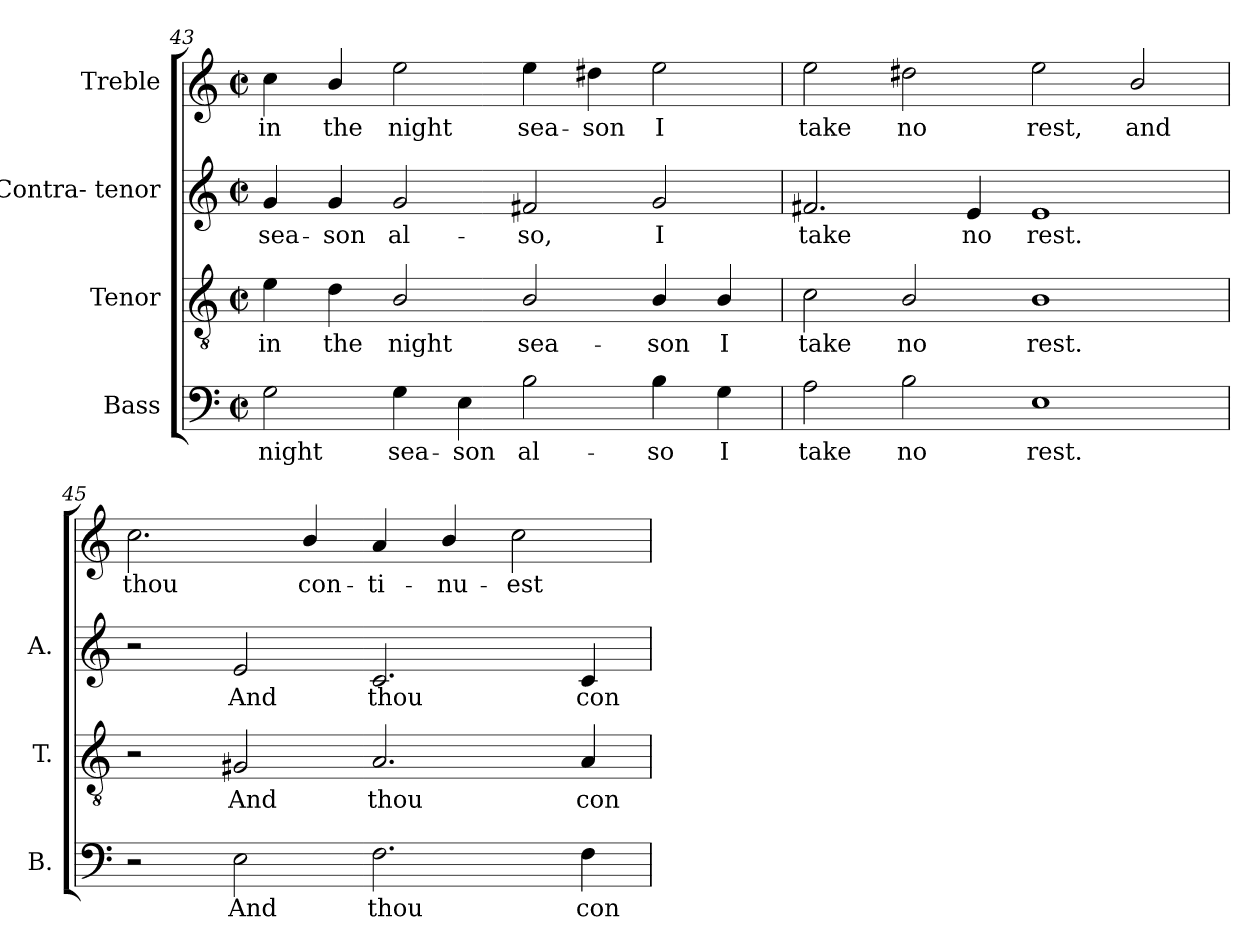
**kern	**text	**kern	**text	**kern	**text	**kern	**text
*part4	*part4	*part3	*part3	*part2	*part2	*part1	*part1
*staff4	*staff4	*staff3	*staff3	*staff2	*staff2	*staff1	*staff1
*I"Bass	*	*I"Tenor	*	*I"Contra- tenor	*	*I"Treble	*
*I'B.	*	*I'T.	*	*I'A.	*	*	*
*clefF4	*	*clefGv2	*	*clefG2	*	*clefG2	*
*	*	*ITrd7c12	*	*	*	*	*
*k[]	*	*k[]	*	*k[]	*	*k[]	*
*C:	*	*C:	*	*C:	*	*C:	*
*M2/2	*	*M2/2	*	*M2/2	*	*M2/2	*
*met(c|)	*	*met(c|)	*	*met(c|)	*	*met(c|)	*
=43	=43	=43	=43	=43	=43	=43	=43
!	!LO:LY:b:color=#000000	!	!	!	!	!	!
!	!	!	!LO:LY:b:color=#000000	!	!	!	!
!	!	!	!	!	!LO:LY:b:color=#000000	!	!
!	!	!	!	!	!	!	!LO:LY:b:color=#000000
2Gi\	night	4Ei\	in	4gi/	sea-	4cci\	in
!	!	!	!LO:LY:b:color=#000000	!	!	!	!
!	!	!	!	!	!LO:LY:b:color=#000000	!	!
!	!	!	!	!	!	!	!LO:LY:b:color=#000000
.	.	4Di\	the	4gi/	-son	4bi/	the
!	!LO:LY:b:color=#000000	!	!	!	!	!	!
!	!	!	!LO:LY:b:color=#000000	!	!	!	!
!	!	!	!	!	!LO:LY:b:color=#000000	!	!
!	!	!	!	!	!	!	!LO:LY:b:color=#000000
4Gi\	sea-	2BBi/	night	2gi/	al-	2eei\	night
!	!LO:LY:b:color=#000000	!	!	!	!	!	!
4Ei\	-son	.	.	.	.	.	.
!	!LO:LY:b:color=#000000	!	!	!	!	!	!
!	!	!	!LO:LY:b:color=#000000	!	!	!	!
!	!	!	!	!	!LO:LY:b:color=#000000	!	!
!	!	!	!	!	!	!	!LO:LY:b:color=#000000
2Bi\	al-	2BBi/	sea-	2f#Xi/	-so,	4eei\	sea-
!	!	!	!	!	!	!	!LO:LY:b:color=#000000
.	.	.	.	.	.	4dd#Xi\	-son
!	!LO:LY:b:color=#000000	!	!	!	!	!	!
!	!	!	!LO:LY:b:color=#000000	!	!	!	!
!	!	!	!	!	!LO:LY:b:color=#000000	!	!
!	!	!	!	!	!	!	!LO:LY:b:color=#000000
4Bi\	-so	4BBi/	-son	2gi/	I	2eei\	I
!	!LO:LY:b:color=#000000	!	!	!	!	!	!
!	!	!	!LO:LY:b:color=#000000	!	!	!	!
4Gi\	I	4BBi/	I	.	.	.	.
!!LO:LB:g=z
=44	=44	=44	=44	=44	=44	=44	=44
!	!LO:LY:b:color=#000000	!	!	!	!	!	!
!	!	!	!LO:LY:b:color=#000000	!	!	!	!
!	!	!	!	!	!LO:LY:b:color=#000000	!	!
!	!	!	!	!	!	!	!LO:LY:b:color=#000000
2Ai\	take	2Ci\	take	2.f#Xi/	take	2eei\	take
!	!LO:LY:b:color=#000000	!	!	!	!	!	!
!	!	!	!LO:LY:b:color=#000000	!	!	!	!
!	!	!	!	!	!	!	!LO:LY:b:color=#000000
2Bi\	no	2BBi/	no	.	.	2dd#Xi\	no
!	!	!	!	!	!LO:LY:b:color=#000000	!	!
.	.	.	.	4ei/	no	.	.
!	!LO:LY:b:color=#000000	!	!	!	!	!	!
!	!	!	!LO:LY:b:color=#000000	!	!	!	!
!	!	!	!	!	!LO:LY:b:color=#000000	!	!
!	!	!	!	!	!	!	!LO:LY:b:color=#000000
1Ei	rest.	1BBi	rest.	1ei	rest.	2eei\	rest,
!	!	!	!	!	!	!	!LO:LY:b:color=#000000
.	.	.	.	.	.	2bi/	and
=45	=45	=45	=45	=45	=45	=45	=45
!	!	!	!	!	!	!	!LO:LY:b:color=#000000
2r	.	2r	.	2r	.	2.cci\	thou
!	!LO:LY:b:color=#000000	!	!	!	!	!	!
!	!	!	!LO:LY:b:color=#000000	!	!	!	!
!	!	!	!	!	!LO:LY:b:color=#000000	!	!
2Ei\	And	2GG#Xi/	And	2ei/	And	.	.
!	!	!	!	!	!	!	!LO:LY:b:color=#000000
.	.	.	.	.	.	4bi/	con-
!	!LO:LY:b:color=#000000	!	!	!	!	!	!
!	!	!	!LO:LY:b:color=#000000	!	!	!	!
!	!	!	!	!	!LO:LY:b:color=#000000	!	!
!	!	!	!	!	!	!	!LO:LY:b:color=#000000
2.Fi\	thou	2.AAi/	thou	2.ci/	thou	4ai/	-ti-
!	!	!	!	!	!	!	!LO:LY:b:color=#000000
.	.	.	.	.	.	4bi/	-nu-
!	!	!	!	!	!	!	!LO:LY:b:color=#000000
.	.	.	.	.	.	2cci\	-est
!	!LO:LY:b:color=#000000	!	!	!	!	!	!
!	!	!	!LO:LY:b:color=#000000	!	!	!	!
!	!	!	!	!	!LO:LY:b:color=#000000	!	!
4Fi\	con-	4AAi/	con-	4ci/	con-	.	.
=	=	=	=	=	=	=	=
*-	*-	*-	*-	*-	*-	*-	*-
